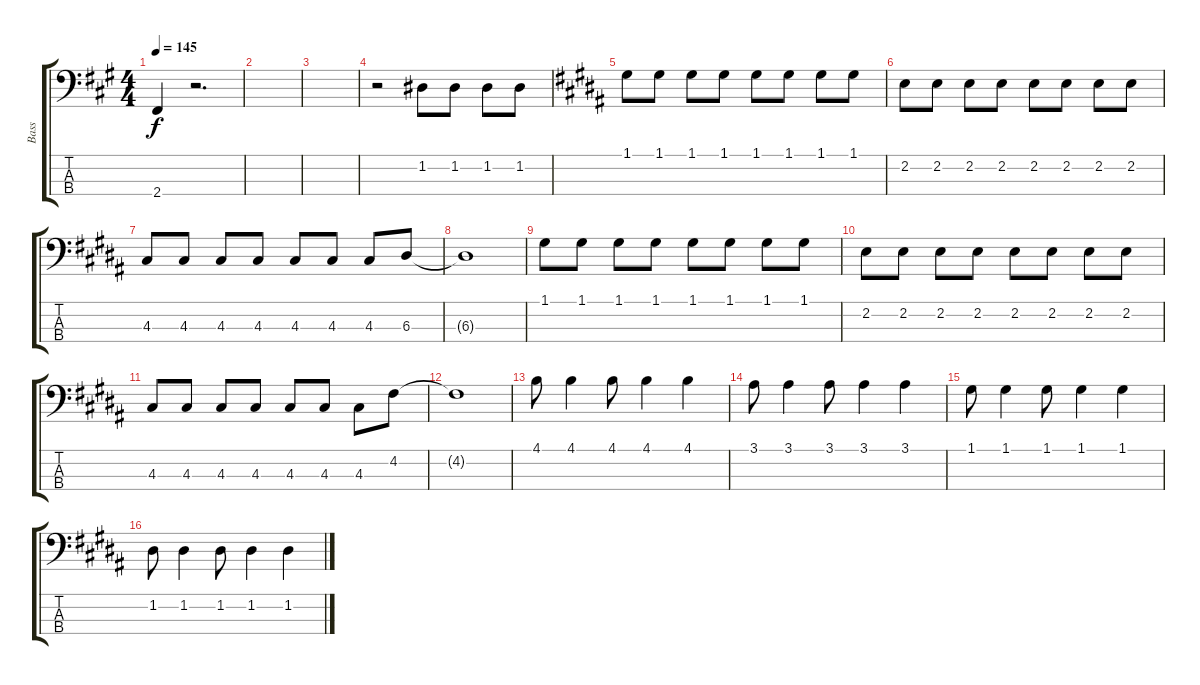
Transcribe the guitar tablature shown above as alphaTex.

\track ("Bass" "Bass") {instrument electricbassfinger}
\staff {score tabs}
\tuning (G2 D2 A1 E1) {hide}
\ts (4 4)
\tempo 145
\clef f4
\ks a
2.4.4{dy f} r.2{d} |
|
|
r.2 1.2.8 1.2.8 1.2.8 1.2.8 |
\ks b
1.1.8 1.1.8 1.1.8 1.1.8 1.1.8 1.1.8 1.1.8 1.1.8 |
2.2.8 2.2.8 2.2.8 2.2.8 2.2.8 2.2.8 2.2.8 2.2.8 |
4.3.8 4.3.8 4.3.8 4.3.8 4.3.8 4.3.8 4.3.8 6.3.8 |
6.3{t}.1 |
1.1.8 1.1.8 1.1.8 1.1.8 1.1.8 1.1.8 1.1.8 1.1.8 |
2.2.8 2.2.8 2.2.8 2.2.8 2.2.8 2.2.8 2.2.8 2.2.8 |
4.3.8 4.3.8 4.3.8 4.3.8 4.3.8 4.3.8 4.3.8 4.2.8 |
4.2{t}.1 |
4.1.8 4.1.4 4.1.8 4.1.4 4.1.4 |
3.1.8 3.1.4 3.1.8 3.1.4 3.1.4 |
1.1.8 1.1.4 1.1.8 1.1.4 1.1.4 |
1.2.8 1.2.4 1.2.8 1.2.4 1.2.4
